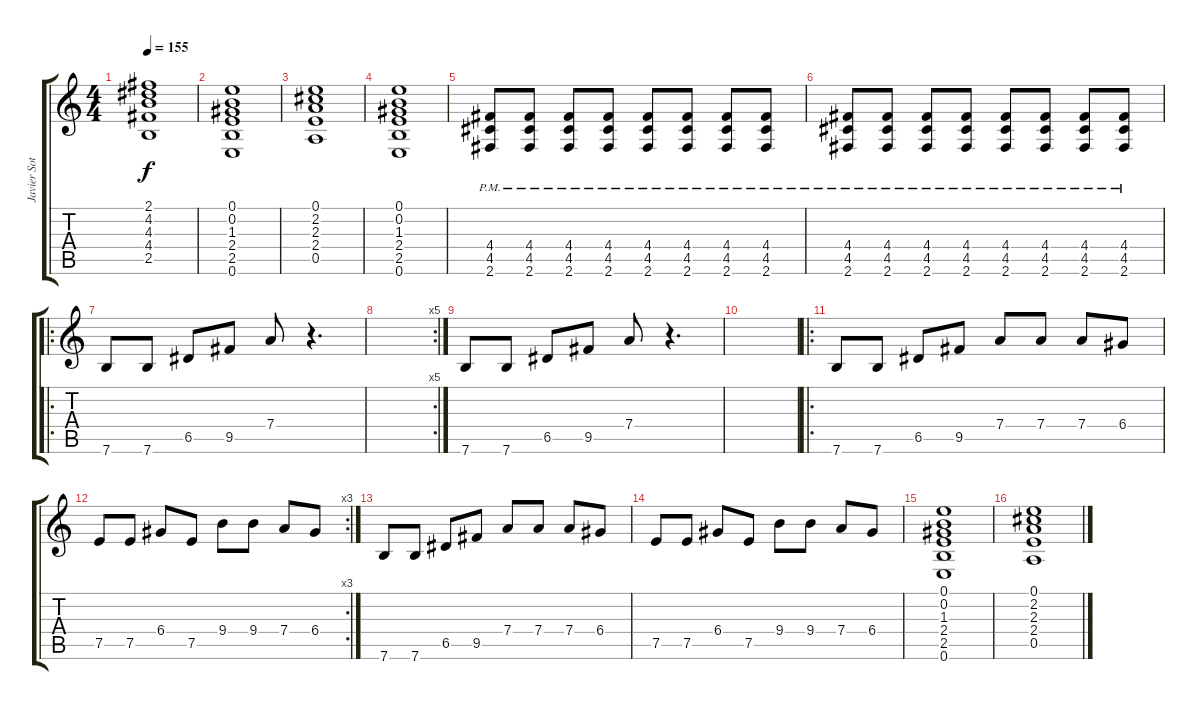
\track ("Javier Soto" "Javier Sot") {instrument overdrivenguitar}
\staff {score tabs}
\tuning (E4 B3 G3 D3 A2 E2) {hide}
\ts (4 4)
\tempo 155
\clef g2
\ks c
(2.1 4.2 4.3 4.4 2.5).1{dy f} |
(0.1 0.2 1.3 2.4 2.5 0.6).1 |
(0.1 2.2 2.3 2.4 0.5).1 |
(0.1 0.2 1.3 2.4 2.5 0.6).1 |
(4.4{pm} 4.5{pm} 2.6{pm}).8 (4.4{pm} 4.5{pm} 2.6{pm}).8 (4.4{pm} 4.5{pm} 2.6{pm}).8 (4.4{pm} 4.5{pm} 2.6{pm}).8 (4.4{pm} 4.5{pm} 2.6{pm}).8 (4.4{pm} 4.5{pm} 2.6{pm}).8 (4.4{pm} 4.5{pm} 2.6{pm}).8 (4.4{pm} 4.5{pm} 2.6{pm}).8 |
(4.4{pm} 4.5{pm} 2.6{pm}).8 (4.4{pm} 4.5{pm} 2.6{pm}).8 (4.4{pm} 4.5{pm} 2.6{pm}).8 (4.4{pm} 4.5{pm} 2.6{pm}).8 (4.4{pm} 4.5{pm} 2.6{pm}).8 (4.4{pm} 4.5{pm} 2.6{pm}).8 (4.4{pm} 4.5{pm} 2.6{pm}).8 (4.4{pm} 4.5{pm} 2.6{pm}).8 |
\ro
7.6.8 7.6.8 6.5.8 9.5.8 7.4.8 r.4{d} |
\rc 5
|
7.6.8 7.6.8 6.5.8 9.5.8 7.4.8 r.4{d} |
|
\ro
7.6.8 7.6.8 6.5.8 9.5.8 7.4.8 7.4.8 7.4.8 6.4.8 |
\rc 3
7.5.8 7.5.8 6.4.8 7.5.8 9.4.8 9.4.8 7.4.8 6.4.8 |
7.6.8 7.6.8 6.5.8 9.5.8 7.4.8 7.4.8 7.4.8 6.4.8 |
7.5.8 7.5.8 6.4.8 7.5.8 9.4.8 9.4.8 7.4.8 6.4.8 |
(0.1 0.2 1.3 2.4 2.5 0.6).1 |
(0.1 2.2 2.3 2.4 0.5).1
